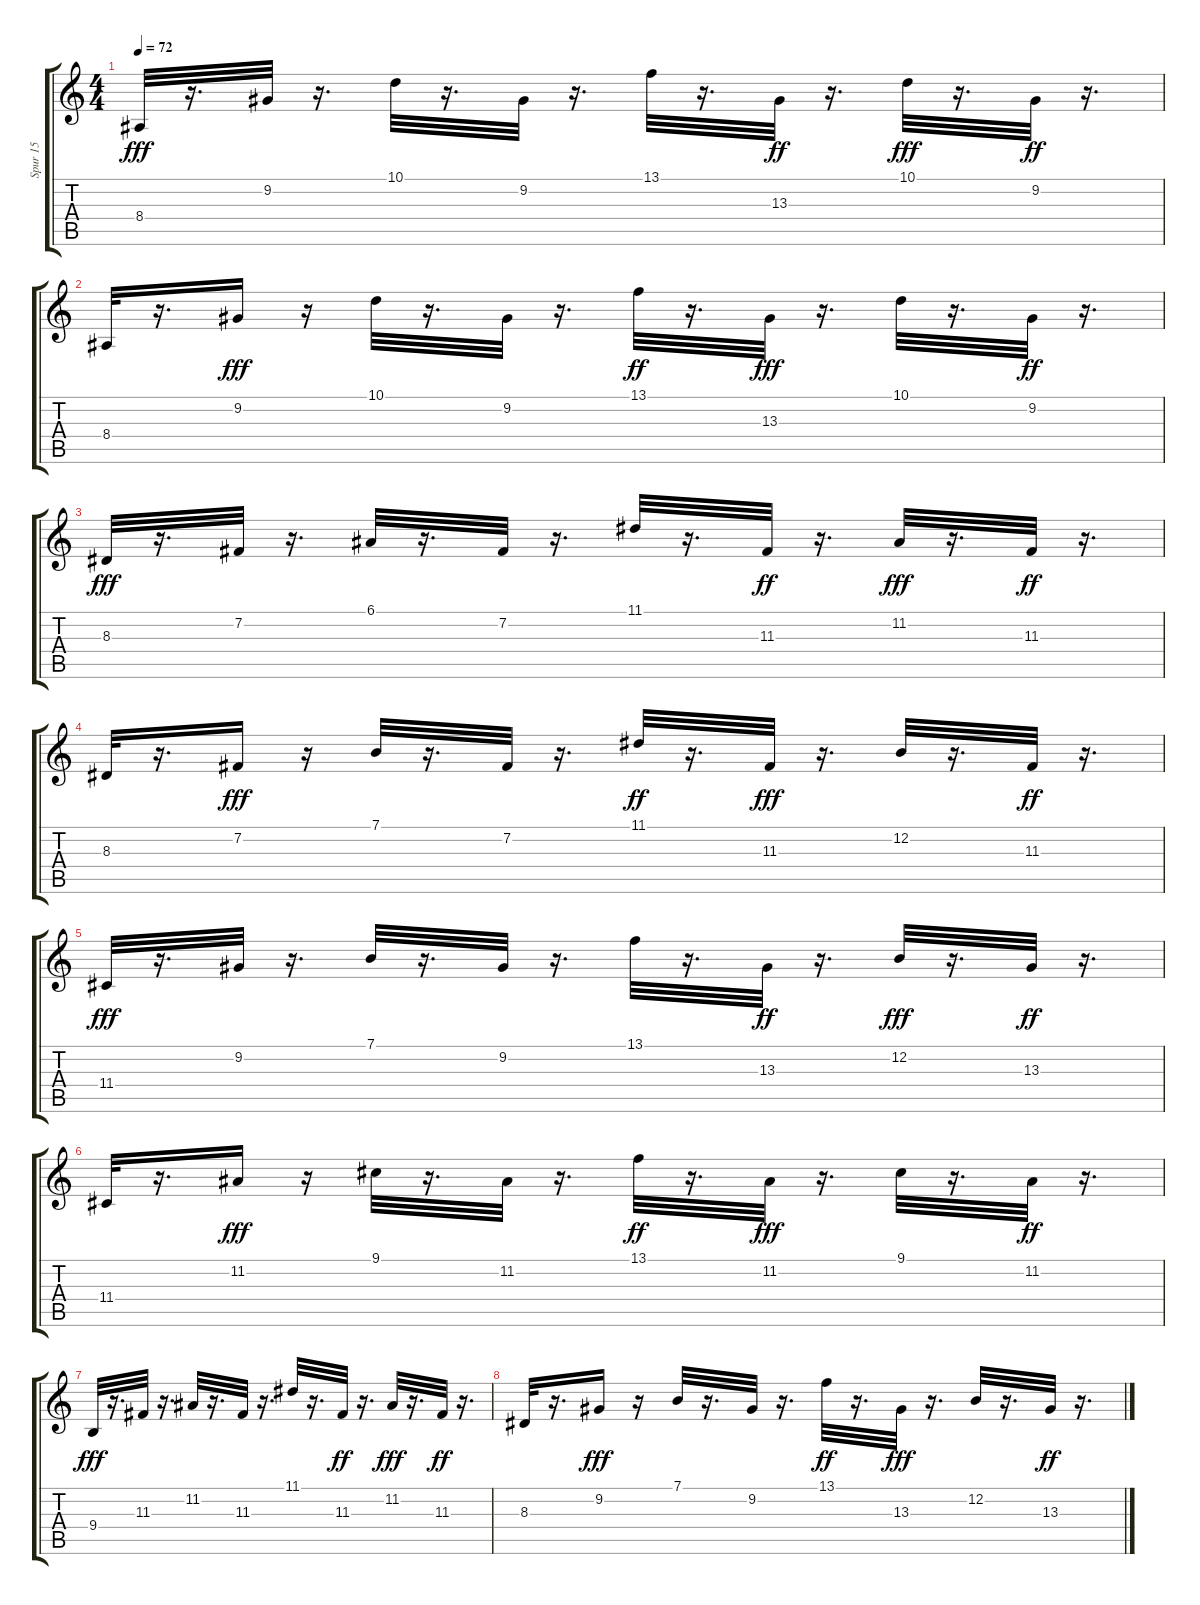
\track ("Spur 15" "Spur 15") {instrument orchestralharp}
\staff {score tabs}
\tuning (E4 B3 G3 D3 A2 E2) {hide}
\ts (4 4)
\tempo 72
\clef g2
\ks c
8.4.32{dy fff} r.16{d} 9.2.32 r.16{d} 10.1.32 r.16{d} 9.2.32 r.16{d} 13.1.32 r.16{d} 13.3.32{dy ff} r.16{d} 10.1.32{dy fff} r.16{d} 9.2.32{dy ff} r.16{d} |
8.4.32 r.16{d} 9.2.16{dy fff} r.16 10.1.32 r.16{d} 9.2.32 r.16{d} 13.1.32{dy ff} r.16{d} 13.3.32{dy fff} r.16{d} 10.1.32 r.16{d} 9.2.32{dy ff} r.16{d} |
8.3.32{dy fff} r.16{d} 7.2.32 r.16{d} 6.1.32 r.16{d} 7.2.32 r.16{d} 11.1.32 r.16{d} 11.3.32{dy ff} r.16{d} 11.2.32{dy fff} r.16{d} 11.3.32{dy ff} r.16{d} |
8.3.32 r.16{d} 7.2.16{dy fff} r.16 7.1.32 r.16{d} 7.2.32 r.16{d} 11.1.32{dy ff} r.16{d} 11.3.32{dy fff} r.16{d} 12.2.32 r.16{d} 11.3.32{dy ff} r.16{d} |
11.4.32{dy fff} r.16{d} 9.2.32 r.16{d} 7.1.32 r.16{d} 9.2.32 r.16{d} 13.1.32 r.16{d} 13.3.32{dy ff} r.16{d} 12.2.32{dy fff} r.16{d} 13.3.32{dy ff} r.16{d} |
11.4.32 r.16{d} 11.2.16{dy fff} r.16 9.1.32 r.16{d} 11.2.32 r.16{d} 13.1.32{dy ff} r.16{d} 11.2.32{dy fff} r.16{d} 9.1.32 r.16{d} 11.2.32{dy ff} r.16{d} |
9.4.32{dy fff} r.16{d} 11.3.32 r.16{d} 11.2.32 r.16{d} 11.3.32 r.16{d} 11.1.32 r.16{d} 11.3.32{dy ff} r.16{d} 11.2.32{dy fff} r.16{d} 11.3.32{dy ff} r.16{d} |
8.3.32 r.16{d} 9.2.16{dy fff} r.16 7.1.32 r.16{d} 9.2.32 r.16{d} 13.1.32{dy ff} r.16{d} 13.3.32{dy fff} r.16{d} 12.2.32 r.16{d} 13.3.32{dy ff} r.16{d}
